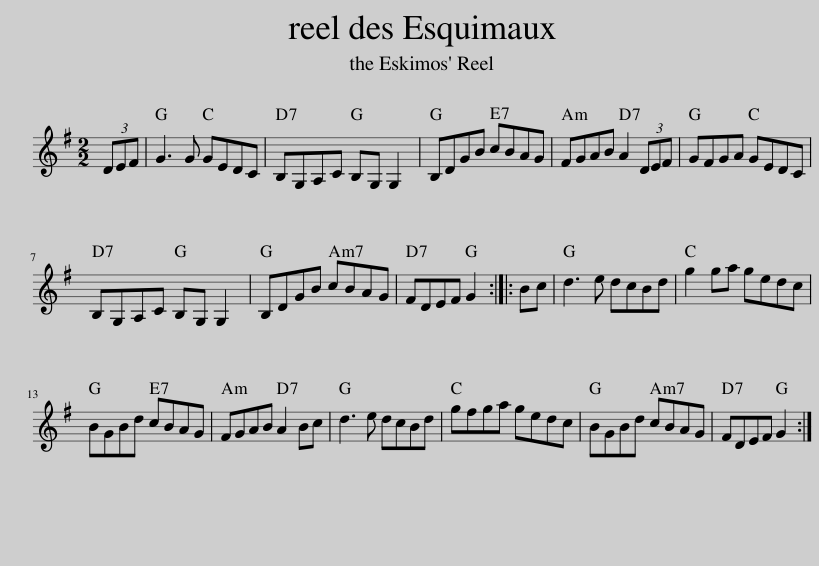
X:1
L:1/8
M:2/2
I:linebreak $
K:G
V:1 treble
V:1
 (3DEF | G3 G GEDC | B,G,A,C B,G, G,2 | B,DGB cBAG | FGAB A2 (3DEF | %5
 GFGA GEDC |$ B,G,A,C B,G, G,2 | B,DGB cBAG | FDEF G2 :: Bc | %10
 d3 e dcBd | g2 ga gedc |$ BGBd cBAG | FGAB A2 Bc | d3 e dcBd | %15
 gfga gedc | BGBd cBAG | FDEF G2 :| %18
